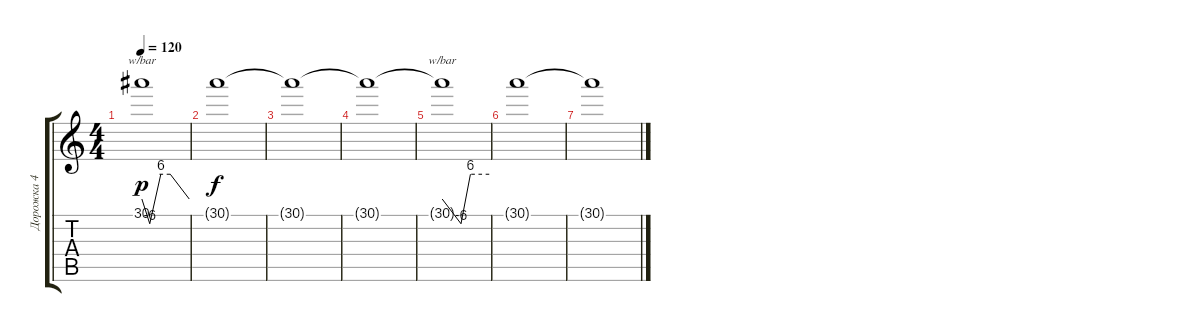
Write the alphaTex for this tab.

\track ("Дорожка 4" "Дорожка 4") {instrument whistle}
\staff {score tabs}
\tuning (E4 B3 G3 D3 A2 E2) {hide}
\ts (4 4)
\tempo 120
\clef g2
\ks c
30.1.1{tbe (custom default 0 0 10 -24 24 24 36 24 60 0) dy p} |
30.1{t}.1{dy f volume 5} |
30.1{t}.1 |
30.1{t}.1 |
30.1{t}.1{tbe (custom default 0 0 24 -24 36 24 60 24)} |
30.1{t}.1{volume 4} |
30.1{t}.1
